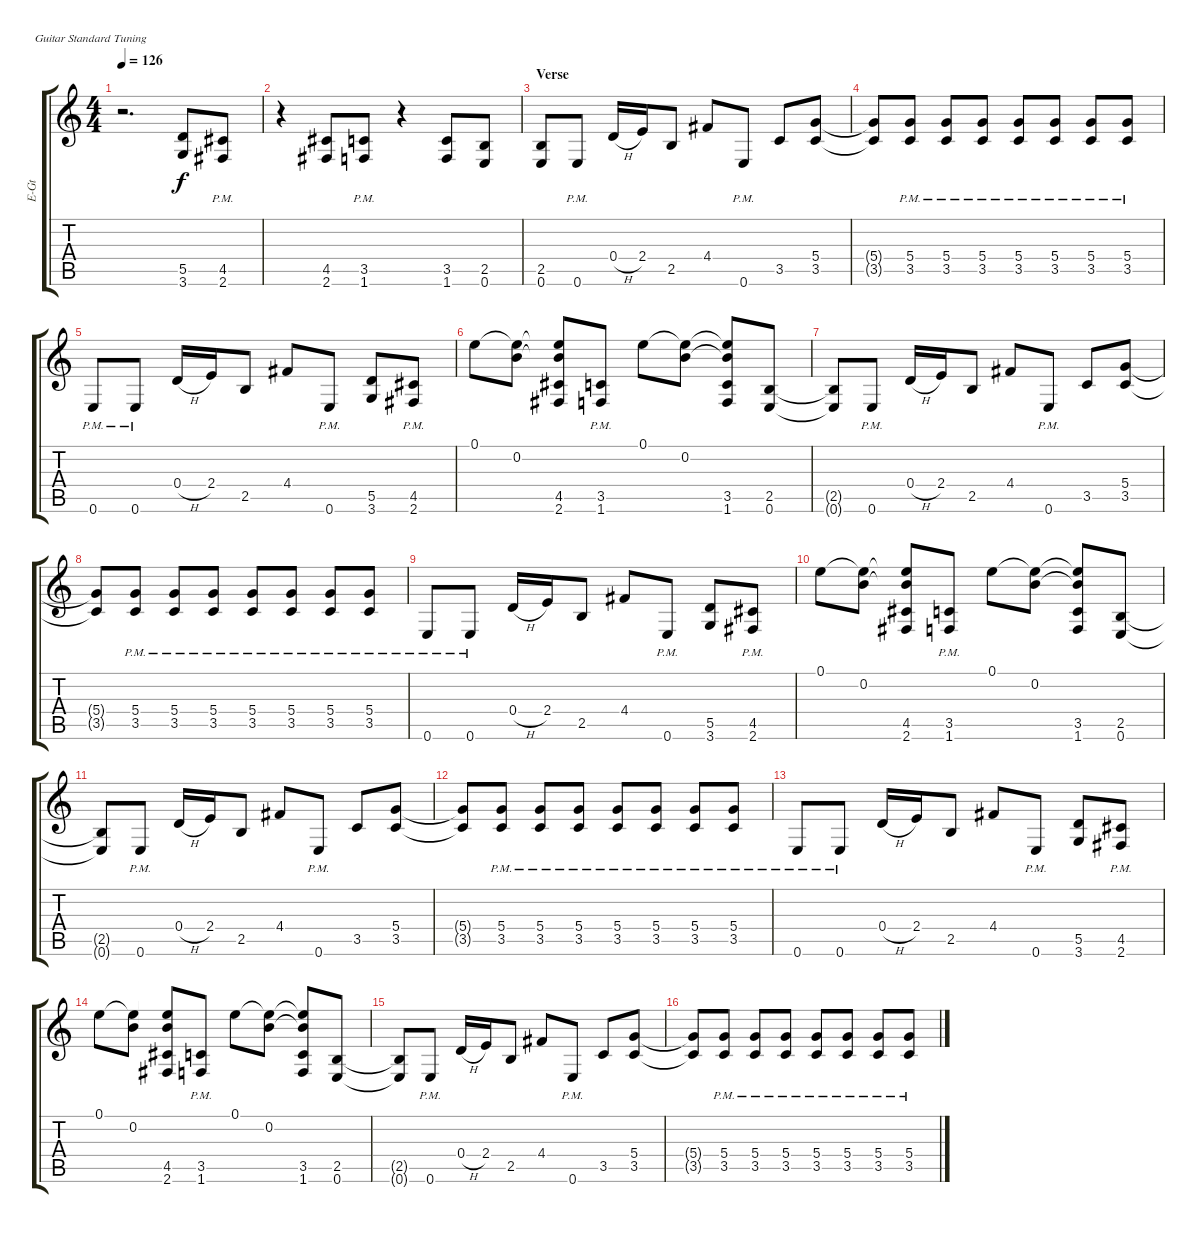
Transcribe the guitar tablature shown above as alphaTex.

\bracketExtendMode groupsimilarinstruments
\track ("M. Friedman" "E-Gt") {solo instrument distortionguitar}
\staff {score tabs}
\tuning (E4 B3 G3 D3 A2 E2)
\ts (4 4)
\tempo 126
\clef g2
\ks c
r.2{d dy mf beam Down} (5.5 3.6).8{dy f beam Up} (4.5{pm acc #} 2.6{pm acc #}).8{beam Up} |
r.4{beam Down} (4.5{acc #} 2.6{acc #}).8{beam Up} (3.5{pm} 1.6{pm}).8{beam Up} r.4{beam Down} (3.5 1.6).8{beam Up} (2.5 0.6).8{beam Up} |
\section ("" "Verse")
(2.5 0.6).8{beam Up} 0.6{pm}.8{beam Up} 0.4{h}.16{beam Up} 2.4.16{beam Up} 2.5.8{beam Up} 4.4{acc #}.8{beam Up} 0.6{pm}.8{beam Up} 3.5.8{beam Up} (5.4 3.5).8{beam Up} |
(5.4{t} 3.5{t}).8{beam Up} (5.4{pm} 3.5{pm}).8{beam Up} (5.4{pm} 3.5{pm}).8{beam Up} (5.4{pm} 3.5{pm}).8{beam Up} (5.4{pm} 3.5{pm}).8{beam Up} (5.4{pm} 3.5{pm}).8{beam Up} (5.4{pm} 3.5{pm}).8{beam Up} (5.4{pm} 3.5{pm}).8{beam Up} |
0.6{pm}.8{beam Up} 0.6{pm}.8{beam Up} 0.4{h}.16{beam Up} 2.4.16{beam Up} 2.5.8{beam Up} 4.4{acc #}.8{beam Up} 0.6{pm}.8{beam Up} (5.5 3.6).8{beam Up} (4.5{pm acc #} 2.6{pm acc #}).8{beam Up} |
0.1.8{beam Down} (0.1{t} 0.2).8{beam Down} (0.1{t} 0.2{t} 4.5{acc #} 2.6{acc #}).8{beam Up} (3.5{pm} 1.6{pm}).8{beam Up} 0.1.8{beam Down} (0.1{t} 0.2).8{beam Down} (0.1{t} 0.2{t} 3.5 1.6).8{beam Up} (2.5 0.6).8{beam Up} |
(2.5{t} 0.6{t}).8{beam Up} 0.6{pm}.8{beam Up} 0.4{h}.16{beam Up} 2.4.16{beam Up} 2.5.8{beam Up} 4.4{acc #}.8{beam Up} 0.6{pm}.8{beam Up} 3.5.8{beam Up} (5.4 3.5).8{beam Up} |
(5.4{t} 3.5{t}).8{beam Up} (5.4{pm} 3.5{pm}).8{beam Up} (5.4{pm} 3.5{pm}).8{beam Up} (5.4{pm} 3.5{pm}).8{beam Up} (5.4{pm} 3.5{pm}).8{beam Up} (5.4{pm} 3.5{pm}).8{beam Up} (5.4{pm} 3.5{pm}).8{beam Up} (5.4{pm} 3.5{pm}).8{beam Up} |
0.6{pm}.8{beam Up} 0.6{pm}.8{beam Up} 0.4{h}.16{beam Up} 2.4.16{beam Up} 2.5.8{beam Up} 4.4{acc #}.8{beam Up} 0.6{pm}.8{beam Up} (5.5 3.6).8{beam Up} (4.5{pm acc #} 2.6{pm acc #}).8{beam Up} |
0.1.8{beam Down} (0.1{t} 0.2).8{beam Down} (0.1{t} 0.2{t} 4.5{acc #} 2.6{acc #}).8{beam Up} (3.5{pm} 1.6{pm}).8{beam Up} 0.1.8{beam Down} (0.1{t} 0.2).8{beam Down} (0.1{t} 0.2{t} 3.5 1.6).8{beam Up} (2.5 0.6).8{beam Up} |
(2.5{t} 0.6{t}).8{beam Up} 0.6{pm}.8{beam Up} 0.4{h}.16{beam Up} 2.4.16{beam Up} 2.5.8{beam Up} 4.4{acc #}.8{beam Up} 0.6{pm}.8{beam Up} 3.5.8{beam Up} (5.4 3.5).8{beam Up} |
(5.4{t} 3.5{t}).8{beam Up} (5.4{pm} 3.5{pm}).8{beam Up} (5.4{pm} 3.5{pm}).8{beam Up} (5.4{pm} 3.5{pm}).8{beam Up} (5.4{pm} 3.5{pm}).8{beam Up} (5.4{pm} 3.5{pm}).8{beam Up} (5.4{pm} 3.5{pm}).8{beam Up} (5.4{pm} 3.5{pm}).8{beam Up} |
0.6{pm}.8{beam Up} 0.6{pm}.8{beam Up} 0.4{h}.16{beam Up} 2.4.16{beam Up} 2.5.8{beam Up} 4.4{acc #}.8{beam Up} 0.6{pm}.8{beam Up} (5.5 3.6).8{beam Up} (4.5{pm acc #} 2.6{pm acc #}).8{beam Up} |
0.1.8{beam Down} (0.1{t} 0.2).8{beam Down} (0.1{t} 0.2{t} 4.5{acc #} 2.6{acc #}).8{beam Up} (3.5{pm} 1.6{pm}).8{beam Up} 0.1.8{beam Down} (0.1{t} 0.2).8{beam Down} (0.1{t} 0.2{t} 3.5 1.6).8{beam Up} (2.5 0.6).8{beam Up} |
(2.5{t} 0.6{t}).8{beam Up} 0.6{pm}.8{beam Up} 0.4{h}.16{beam Up} 2.4.16{beam Up} 2.5.8{beam Up} 4.4{acc #}.8{beam Up} 0.6{pm}.8{beam Up} 3.5.8{beam Up} (5.4 3.5).8{beam Up} |
(5.4{t} 3.5{t}).8{beam Up} (5.4{pm} 3.5{pm}).8{beam Up} (5.4{pm} 3.5{pm}).8{beam Up} (5.4{pm} 3.5{pm}).8{beam Up} (5.4{pm} 3.5{pm}).8{beam Up} (5.4{pm} 3.5{pm}).8{beam Up} (5.4{pm} 3.5{pm}).8{beam Up} (5.4{pm} 3.5{pm}).8{beam Up}
